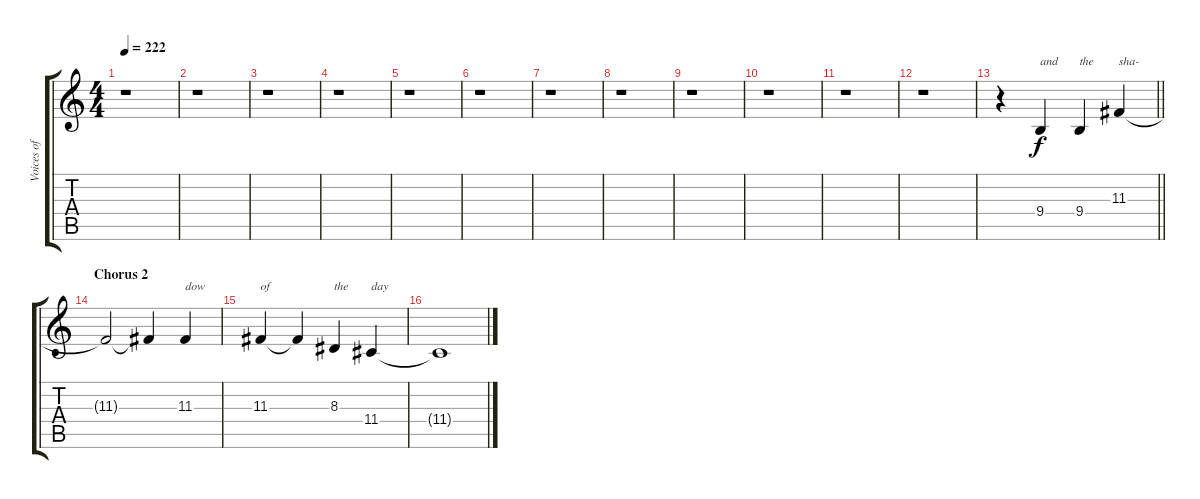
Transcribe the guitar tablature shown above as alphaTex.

\track ("Voices of the choir" "Voices of ") {instrument choiraahs}
\staff {score tabs}
\tuning (E4 B3 G3 D3 A2 E2) {hide}
\ts (4 4)
\tempo 222
\clef g2
\ks c
r.1{dy f} |
r.1 |
r.1 |
r.1 |
r.1 |
r.1 |
r.1 |
r.1 |
r.1 |
r.1 |
r.1 |
r.1 |
\barLineRight lightlight
r.4 9.4.4{txt "and"} 9.4.4{txt "the"} 11.3.4{txt "sha-"} |
\section ("" "Chorus 2")
11.3{t}.2 11.3{t}.4 11.3.4{txt "dow"} |
11.3.4{txt "of"} 11.3{t}.4 8.3.4{txt "the"} 11.4.4{txt "day"} |
11.4{t}.1
